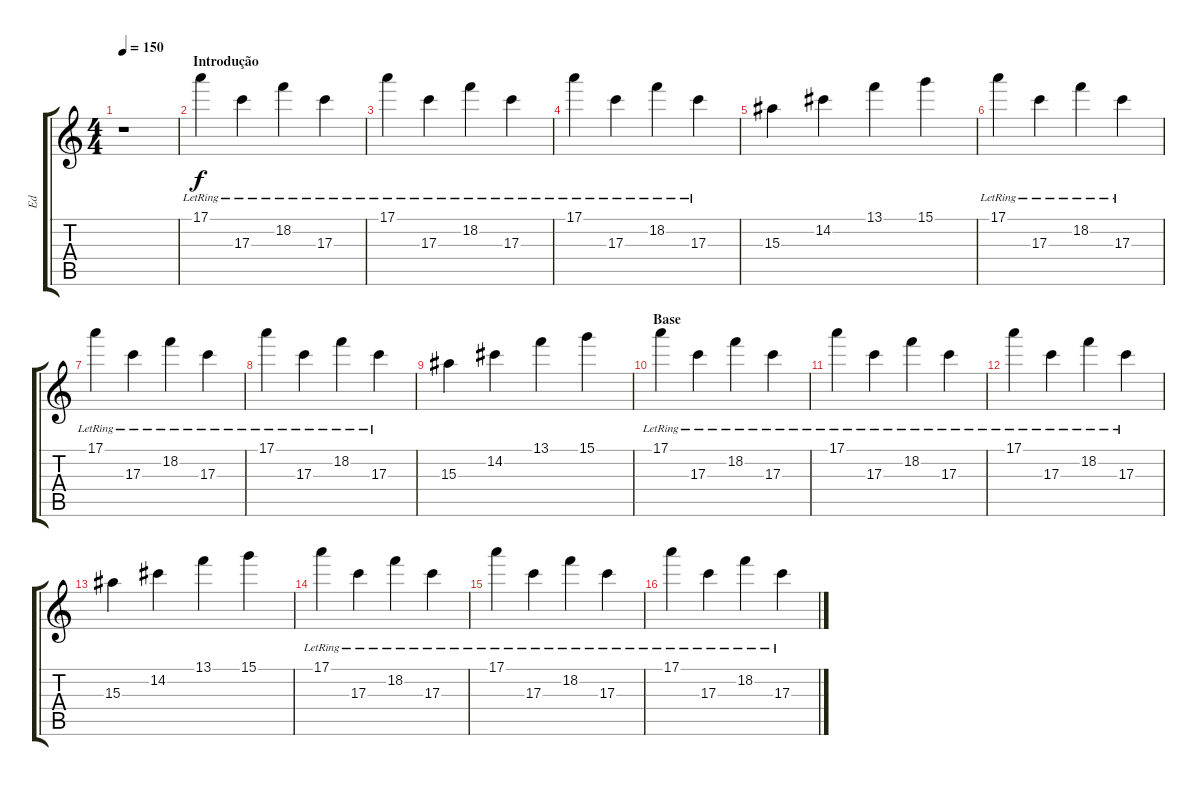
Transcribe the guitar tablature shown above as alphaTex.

\track ("Ed" "Ed") {instrument electricguitarjazz}
\staff {score tabs}
\tuning (E4 B3 G3 D3 A2 E2) {hide}
\ts (4 4)
\tempo 150
\clef g2
\ks c
r.1{dy f instrument electricguitarjazz} |
\section ("" "Introdução")
17.1{lr}.4 17.3{lr}.4 18.2{lr}.4 17.3{lr}.4 |
17.1{lr}.4 17.3{lr}.4 18.2{lr}.4 17.3{lr}.4 |
17.1{lr}.4 17.3{lr}.4 18.2{lr}.4 17.3{lr}.4 |
15.3.4 14.2.4 13.1.4 15.1.4 |
17.1{lr}.4 17.3{lr}.4 18.2{lr}.4 17.3{lr}.4 |
17.1{lr}.4 17.3{lr}.4 18.2{lr}.4 17.3{lr}.4 |
17.1{lr}.4 17.3{lr}.4 18.2{lr}.4 17.3{lr}.4 |
15.3.4 14.2.4 13.1.4 15.1.4 |
\section ("" "Base")
17.1{lr}.4 17.3{lr}.4 18.2{lr}.4 17.3{lr}.4 |
17.1{lr}.4 17.3{lr}.4 18.2{lr}.4 17.3{lr}.4 |
17.1{lr}.4 17.3{lr}.4 18.2{lr}.4 17.3{lr}.4 |
15.3.4 14.2.4 13.1.4 15.1.4 |
17.1{lr}.4 17.3{lr}.4 18.2{lr}.4 17.3{lr}.4 |
17.1{lr}.4 17.3{lr}.4 18.2{lr}.4 17.3{lr}.4 |
17.1{lr}.4 17.3{lr}.4 18.2{lr}.4 17.3{lr}.4
